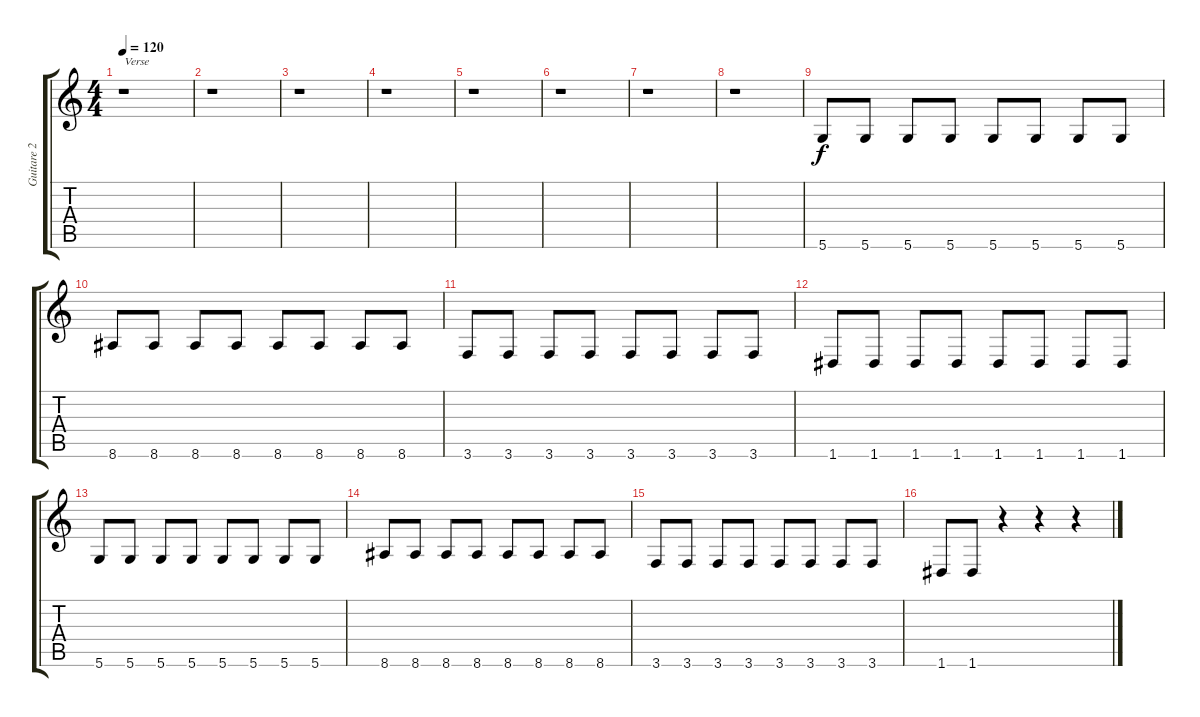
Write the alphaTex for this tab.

\track ("Guitare 2 Disto" "Guitare 2 ") {instrument distortionguitar}
\staff {score tabs}
\tuning (E4 B3 G3 D3 A2 D2) {hide}
\ts (4 4)
\tempo 120
\clef g2
\ks c
r.1{txt "Verse" dy f} |
r.1 |
r.1 |
r.1 |
r.1 |
r.1 |
r.1 |
r.1 |
5.6.8 5.6.8 5.6.8 5.6.8 5.6.8 5.6.8 5.6.8 5.6.8 |
8.6.8 8.6.8 8.6.8 8.6.8 8.6.8 8.6.8 8.6.8 8.6.8 |
3.6.8 3.6.8 3.6.8 3.6.8 3.6.8 3.6.8 3.6.8 3.6.8 |
1.6.8 1.6.8 1.6.8 1.6.8 1.6.8 1.6.8 1.6.8 1.6.8 |
5.6.8 5.6.8 5.6.8 5.6.8 5.6.8 5.6.8 5.6.8 5.6.8 |
8.6.8 8.6.8 8.6.8 8.6.8 8.6.8 8.6.8 8.6.8 8.6.8 |
3.6.8 3.6.8 3.6.8 3.6.8 3.6.8 3.6.8 3.6.8 3.6.8 |
1.6.8 1.6.8 r.4 r.4 r.4
